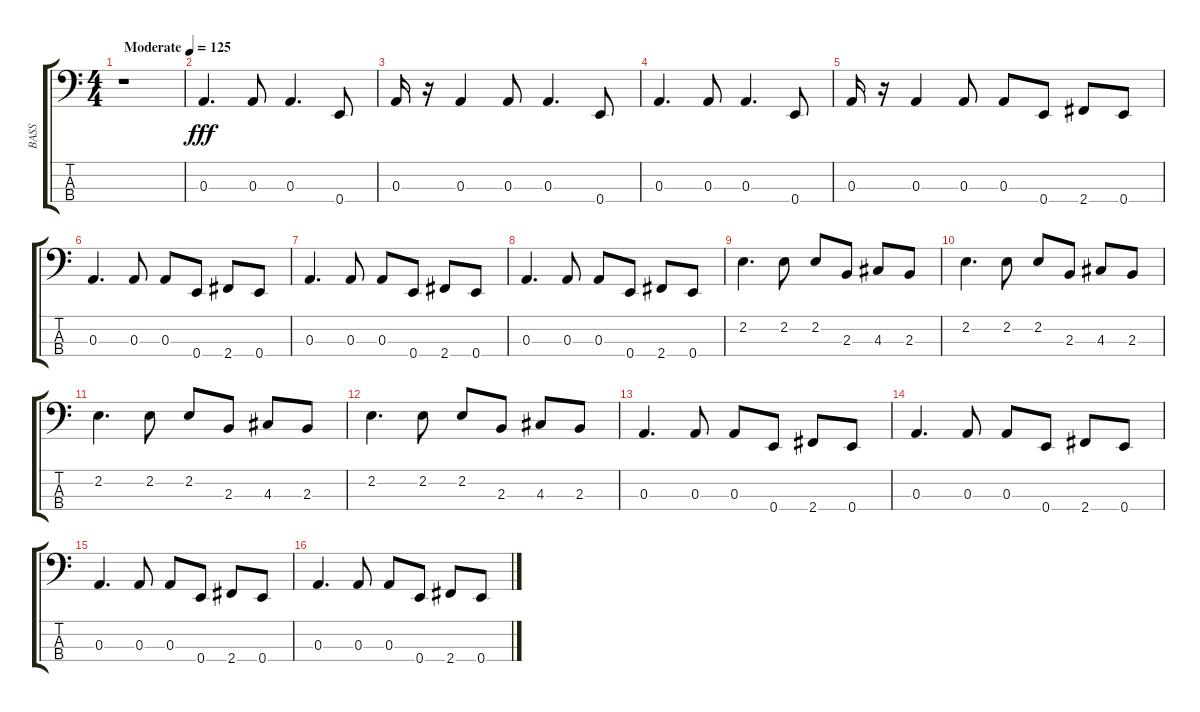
\track ("BASS" "BASS") {instrument electricbassfinger}
\staff {score tabs}
\tuning (G2 D2 A1 E1) {hide}
\ts (4 4)
\tempo (125 "Moderate")
\clef f4
\ks c
r.1{dy fff instrument electricbassfinger} |
0.3.4{d} 0.3.8 0.3.4{d} 0.4.8 |
0.3.16 r.16 0.3.4 0.3.8 0.3.4{d} 0.4.8 |
0.3.4{d} 0.3.8 0.3.4{d} 0.4.8 |
0.3.16 r.16 0.3.4 0.3.8 0.3.8 0.4.8 2.4.8 0.4.8 |
0.3.4{d} 0.3.8 0.3.8 0.4.8 2.4.8 0.4.8 |
0.3.4{d} 0.3.8 0.3.8 0.4.8 2.4.8 0.4.8 |
0.3.4{d} 0.3.8 0.3.8 0.4.8 2.4.8 0.4.8 |
2.2.4{d} 2.2.8 2.2.8 2.3.8 4.3.8 2.3.8 |
2.2.4{d} 2.2.8 2.2.8 2.3.8 4.3.8 2.3.8 |
2.2.4{d} 2.2.8 2.2.8 2.3.8 4.3.8 2.3.8 |
2.2.4{d} 2.2.8 2.2.8 2.3.8 4.3.8 2.3.8 |
0.3.4{d} 0.3.8 0.3.8 0.4.8 2.4.8 0.4.8 |
0.3.4{d} 0.3.8 0.3.8 0.4.8 2.4.8 0.4.8 |
0.3.4{d} 0.3.8 0.3.8 0.4.8 2.4.8 0.4.8 |
0.3.4{d} 0.3.8 0.3.8 0.4.8 2.4.8 0.4.8
